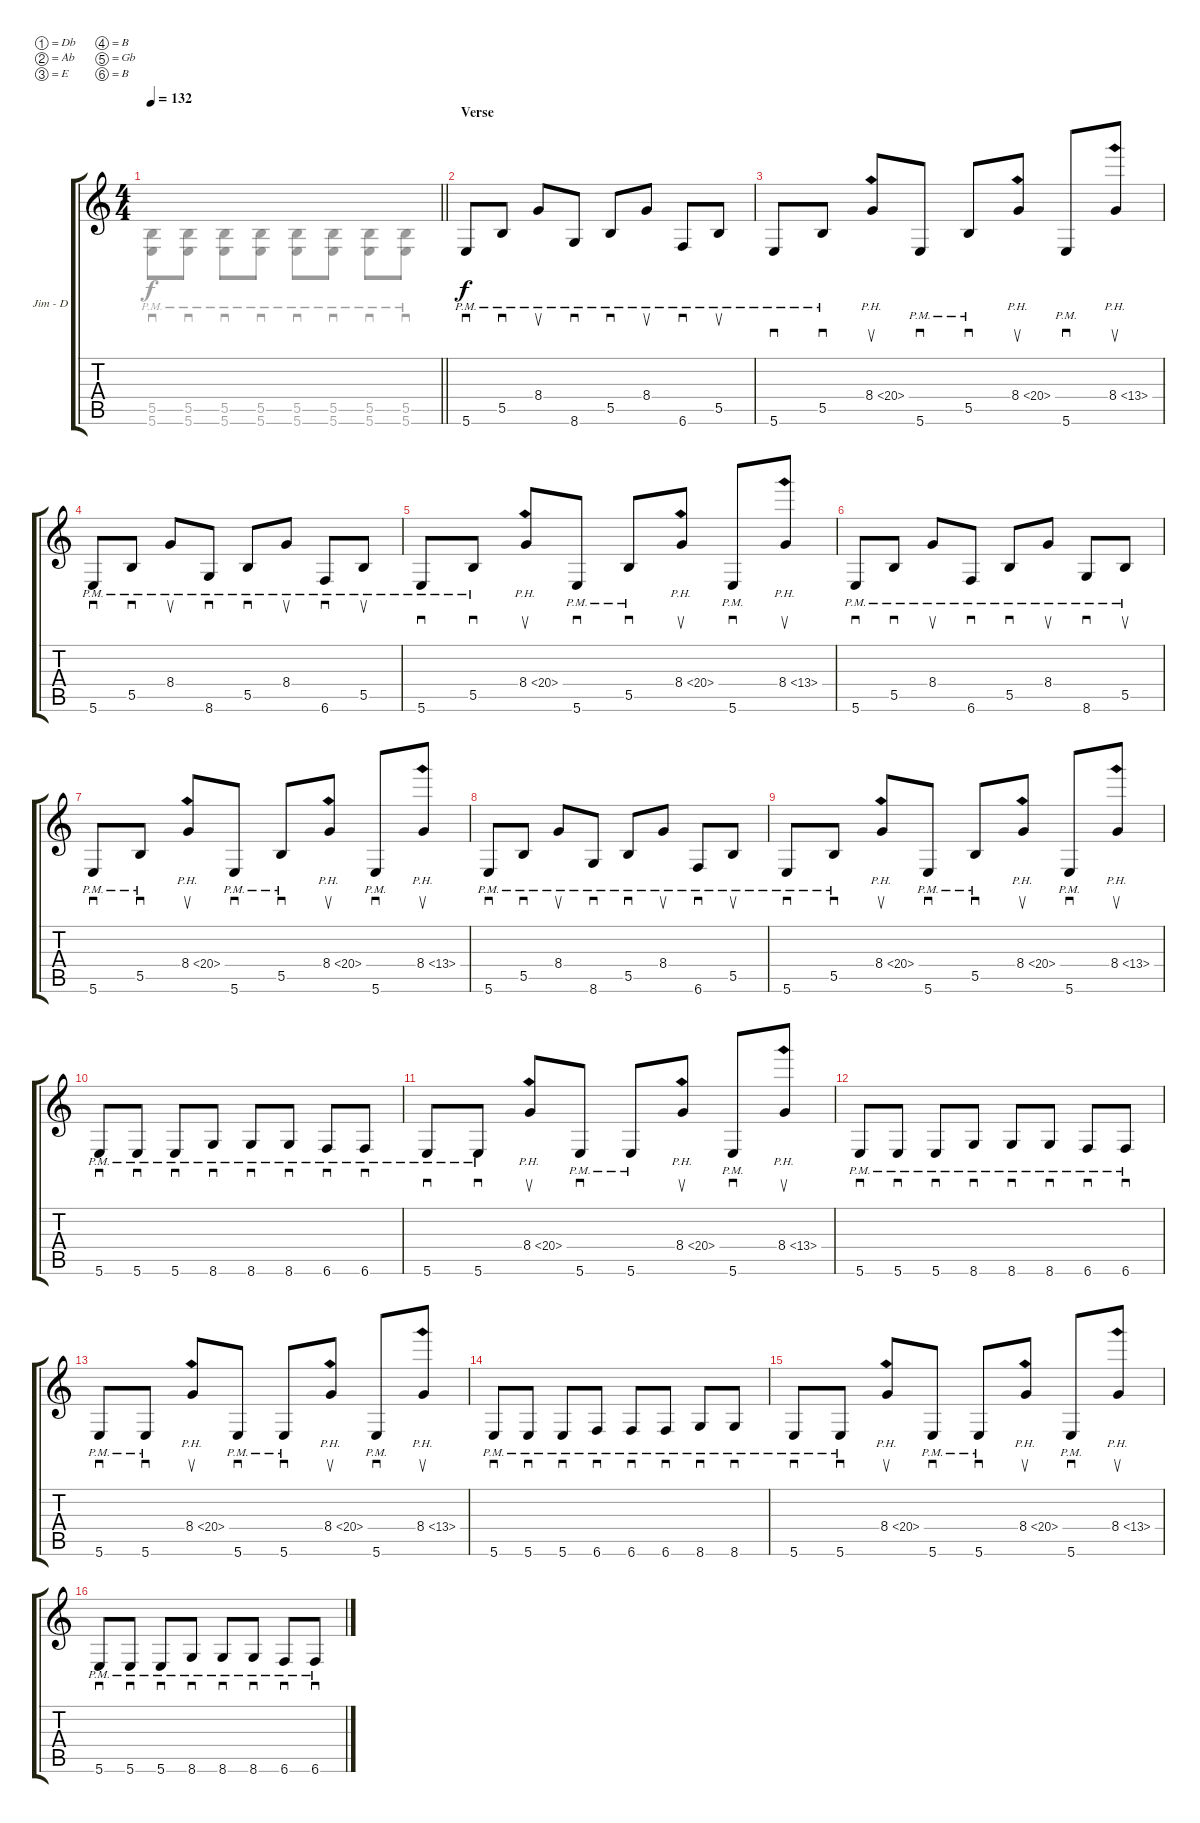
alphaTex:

\bracketExtendMode groupsimilarinstruments
\firstSystemTrackNameOrientation horizontal
\otherSystemsTrackNameOrientation horizontal
\track ("Jim Root (Dirty)" "Jim - D") {instrument overdrivenguitar}
\staff {score tabs}
\tuning (Db4 Ab3 E3 B2 Gb2 B1)
\voice
\ts (4 4)
\tempo 132
\clef g2
\barLineRight lightlight
\ks c
|
\section ("" "Verse")
5.6{pm}.8{sd} 5.5{pm}.8{sd} 8.4{pm}.8{su} 8.6{pm}.8{sd} 5.5{pm}.8{sd} 8.4{pm}.8{su} 6.6{pm}.8{sd} 5.5{pm}.8{su} |
5.6{pm}.8{sd} 5.5{pm}.8{sd} 8.4{ph 12}.8{su} 5.6{pm}.8{sd} 5.5{pm}.8{sd} 8.4{ph 12}.8{su} 5.6{pm}.8{sd} 8.4{ph 5}.8{su} |
5.6{pm}.8{sd} 5.5{pm}.8{sd} 8.4{pm}.8{su} 8.6{pm}.8{sd} 5.5{pm}.8{sd} 8.4{pm}.8{su} 6.6{pm}.8{sd} 5.5{pm}.8{su} |
5.6{pm}.8{sd} 5.5{pm}.8{sd} 8.4{ph 12}.8{su} 5.6{pm}.8{sd} 5.5{pm}.8{sd} 8.4{ph 12}.8{su} 5.6{pm}.8{sd} 8.4{ph 5}.8{su} |
5.6{pm}.8{sd} 5.5{pm}.8{sd} 8.4{pm}.8{su} 6.6{pm}.8{sd} 5.5{pm}.8{sd} 8.4{pm}.8{su} 8.6{pm}.8{sd} 5.5{pm}.8{su} |
5.6{pm}.8{sd} 5.5{pm}.8{sd} 8.4{ph 12}.8{su} 5.6{pm}.8{sd} 5.5{pm}.8{sd} 8.4{ph 12}.8{su} 5.6{pm}.8{sd} 8.4{ph 5}.8{su} |
5.6{pm}.8{sd} 5.5{pm}.8{sd} 8.4{pm}.8{su} 8.6{pm}.8{sd} 5.5{pm}.8{sd} 8.4{pm}.8{su} 6.6{pm}.8{sd} 5.5{pm}.8{su} |
5.6{pm}.8{sd} 5.5{pm}.8{sd} 8.4{ph 12}.8{su} 5.6{pm}.8{sd} 5.5{pm}.8{sd} 8.4{ph 12}.8{su} 5.6{pm}.8{sd} 8.4{ph 5}.8{su} |
5.6{pm}.8{sd} 5.6{pm}.8{sd} 5.6{pm}.8{sd} 8.6{pm}.8{sd} 8.6{pm}.8{sd} 8.6{pm}.8{sd} 6.6{pm}.8{sd} 6.6{pm}.8{sd} |
5.6{pm}.8{sd} 5.6{pm}.8{sd} 8.4{ph 12}.8{su} 5.6{pm}.8{sd} 5.6{pm}.8 8.4{ph 12}.8{su} 5.6{pm}.8{sd} 8.4{ph 5}.8{su} |
5.6{pm}.8{sd} 5.6{pm}.8{sd} 5.6{pm}.8{sd} 8.6{pm}.8{sd} 8.6{pm}.8{sd} 8.6{pm}.8{sd} 6.6{pm}.8{sd} 6.6{pm}.8{sd} |
5.6{pm}.8{sd} 5.6{pm}.8{sd} 8.4{ph 12}.8{su} 5.6{pm}.8{sd} 5.6{pm}.8{sd} 8.4{ph 12}.8{su} 5.6{pm}.8{sd} 8.4{ph 5}.8{su} |
5.6{pm}.8{sd} 5.6{pm}.8{sd} 5.6{pm}.8{sd} 6.6{pm}.8{sd} 6.6{pm}.8{sd} 6.6{pm}.8{sd} 8.6{pm}.8{sd} 8.6{pm}.8{sd} |
5.6{pm}.8{sd} 5.6{pm}.8{sd} 8.4{ph 12}.8{su} 5.6{pm}.8{sd} 5.6{pm}.8{sd} 8.4{ph 12}.8{su} 5.6{pm}.8{sd} 8.4{ph 5}.8{su} |
5.6{pm}.8{sd} 5.6{pm}.8{sd} 5.6{pm}.8{sd} 8.6{pm}.8{sd} 8.6{pm}.8{sd} 8.6{pm}.8{sd} 6.6{pm}.8{sd} 6.6{pm}.8{sd}
\voice
\clef g2
\ottava regular
\simile none
\barLineRight lightlight
\ks c
(5.5{pm} 5.6{pm}).8{sd dy f} (5.5{pm} 5.6{pm}).8{sd} (5.5{pm} 5.6{pm}).8{sd} (5.5{pm} 5.6{pm}).8{sd} (5.5{pm} 5.6{pm}).8{sd} (5.5{pm} 5.6{pm}).8{sd} (5.5{pm} 5.6{pm}).8{sd} (5.5{pm} 5.6{pm}).8{sd} |
|
|
|
|
|
|
|
|
|
|
|
|
|
|
